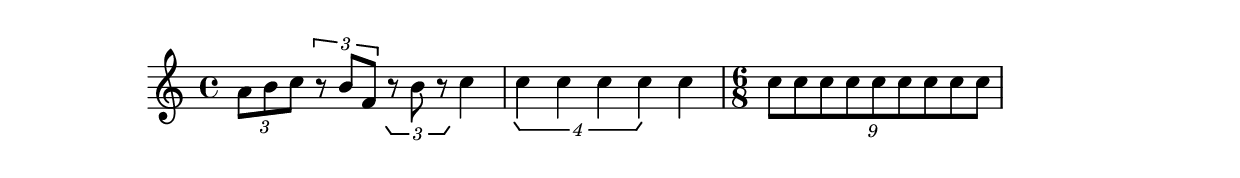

\version "2.12.0"
\header{
  
  texidoc="
Tuplets are indicated by a bracket with a number.  There should be no
bracket if there is a beam exactly  matching  the length of the tuplet.
The bracket does not interfere with the stafflines, and the number is
centered in the gap in the bracket.

The bracket stops at the end of the stems, if the stems have the same
direction as the bracket. The endings can be adjusted with
@code{bracket-flare}.


"

}
\layout { ragged-right= ##t }


\context Voice \relative c'' {
  \times 2/3 { a8 b c }
  \times 2/3 { r8  b[ f] }
  \override TupletBracket  #'bracket-flare = #'(0.5 . 0.5)
  \times 2/3 { r8 b r8 }
  c4 |
  
  \times 3/4 { c4 c4 c4 c4 } c4 | 
  
  \time 6/8
  \times 6/9 { c8 c c c c c c c c }

}




